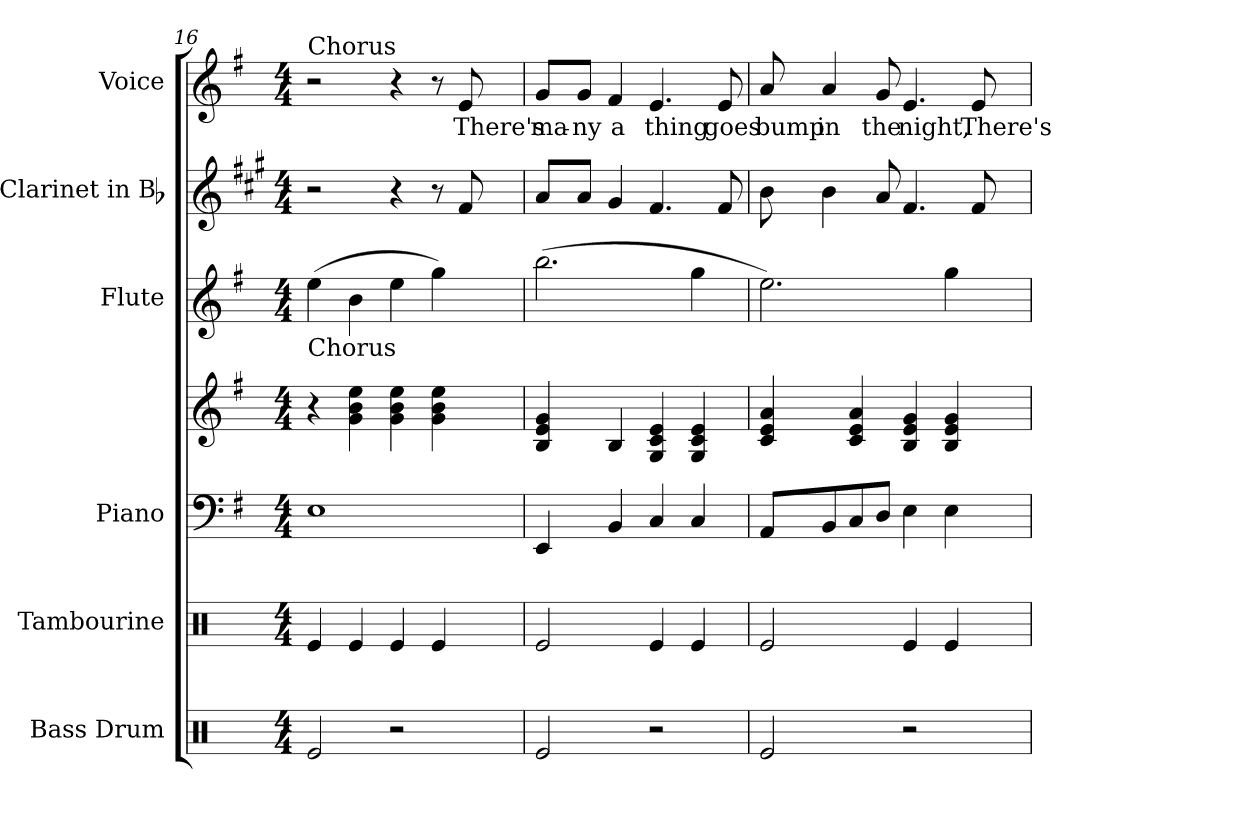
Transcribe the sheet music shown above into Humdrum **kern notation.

**kern	**kern	**kern	**kern	**kern	**kern	**kern	**text
*part6	*part5	*part4	*part4	*part3	*part2	*part1	*part1
*staff7	*staff6	*staff5	*staff4	*staff3	*staff2	*staff1	*staff1
*I"Bass Drum	*I"Tambourine	*I"Piano	*	*I"Flute	*I"Clarinet in Bb	*I"Voice	*
*I'B. D.	*I'Tamb.	*I'Pno.	*	*I'Fl.	*I'Cl.	*I'Voice	*
*clefX	*clefX	*clefF4	*clefG2	*clefG2	*clefG2	*clefG2	*
*	*	*	*	*	*ITrd1c2	*	*
*k[]	*k[]	*k[f#]	*k[f#]	*k[f#]	*k[f#]	*k[f#]	*
*C:	*C:	*G:	*G:	*G:	*G:	*G:	*
*M4/4	*M4/4	*M4/4	*M4/4	*M4/4	*M4/4	*M4/4	*
=16	=16	=16	=16	=16	=16	=16	=16
!	!	!	!	!	!	!LO:TX:a:t=Chorus	!
!	!	!	!	!LO:TX:b:t=Chorus	!	!	!
2Rei/	4Rei/	1Ei	4r	(4eei\	2r	2r	.
.	4Rei/	.	4gi\ 4bi 4eei	4bi\	.	.	.
2r	4Rei/	.	4gi\ 4bi 4eei	4eei\	4r	4r	.
.	4Rei/	.	4gi\ 4bi 4eei	4ggi\)	8r	8r	.
!	!	!	!	!	!	!	!LO:LY:b:color=#000000
.	.	.	.	.	8ei/	8ei/	There's
=17	=17	=17	=17	=17	=17	=17	=17
!	!	!	!	!	!	!	!LO:LY:b:color=#000000
2Rei/	2Rei/	4EEi/	4Bi/ 4ei 4gi	(2.bbi\	8gi/L	8gi/L	ma-
!	!	!	!	!	!	!	!LO:LY:b:color=#000000
.	.	.	.	.	8gi/J	8gi/J	-ny
!	!	!	!	!	!	!	!LO:LY:b:color=#000000
.	.	4BBi/	4Bi/	.	4f#i/	4f#i/	a
!	!	!	!	!	!	!	!LO:LY:b:color=#000000
2r	4Rei/	4Ci/	4Gi/ 4ci 4ei	.	4.ei/	4.ei/	thing
.	4Rei/	4Ci/	4Gi/ 4ci 4ei	4ggi\	.	.	.
!	!	!	!	!	!	!	!LO:LY:b:color=#000000
.	.	.	.	.	8ei/	8ei/	goes
!!LO:LB:g=z
=18	=18	=18	=18	=18	=18	=18	=18
!	!	!	!	!	!	!	!LO:LY:b:color=#000000
2Rei/	2Rei/	8AAi/L	4ci/ 4ei 4ai	2.eei\)	8ai\	8ai/	bump
!	!	!	!	!	!	!	!LO:LY:b:color=#000000
.	.	8BBi/	.	.	4ai\	4ai/	in
.	.	8Ci/	4ci/ 4ei 4ai	.	.	.	.
!	!	!	!	!	!	!	!LO:LY:b:color=#000000
.	.	8Di/J	.	.	8gi/	8gi/	the
!	!	!	!	!	!	!	!LO:LY:b:color=#000000
2r	4Rei/	4Ei\	4Bi/ 4ei 4gi	.	4.ei/	4.ei/	night,
.	4Rei/	4Ei\	4Bi/ 4ei 4gi	4ggi\	.	.	.
!	!	!	!	!	!	!	!LO:LY:b:color=#000000
.	.	.	.	.	8ei/	8ei/	There's
=	=	=	=	=	=	=	=
*-	*-	*-	*-	*-	*-	*-	*-
